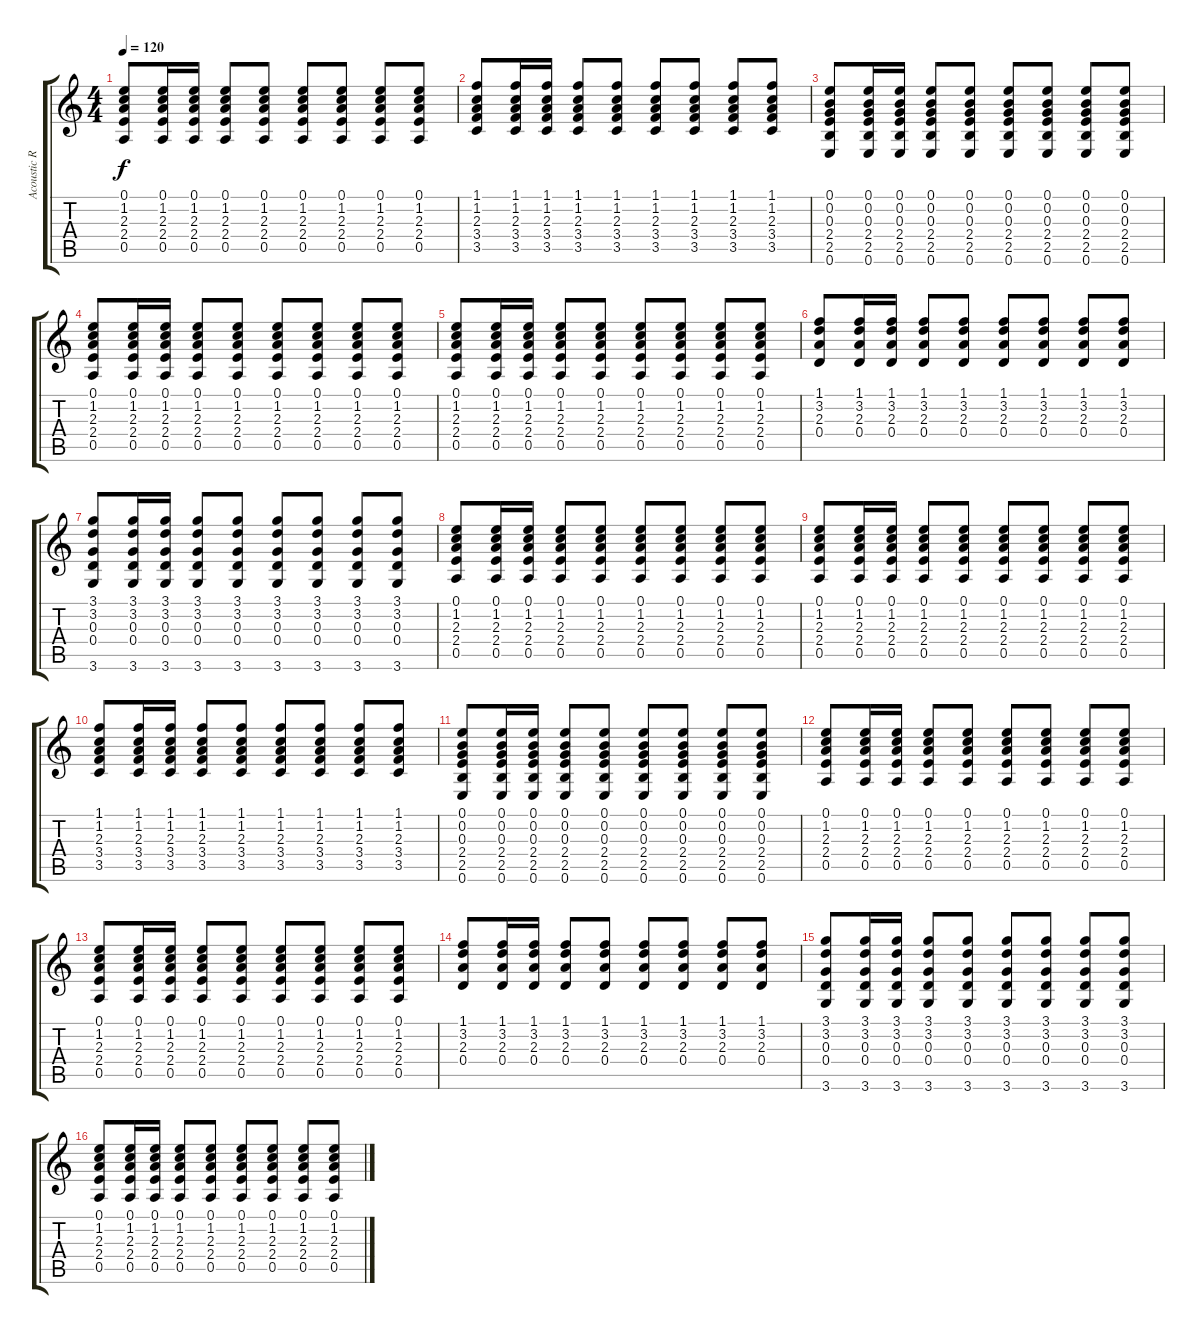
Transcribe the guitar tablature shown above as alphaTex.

\track ("Acoustic Rhythm" "Acoustic R") {instrument acousticguitarsteel}
\staff {score tabs}
\tuning (E4 B3 G3 D3 A2 E2) {hide}
\ts (4 4)
\tempo 120
\clef g2
\ks c
(0.1 1.2 2.3 2.4 0.5).8{dy f} (0.1 1.2 2.3 2.4 0.5).16 (0.1 1.2 2.3 2.4 0.5).16 (0.1 1.2 2.3 2.4 0.5).8 (0.1 1.2 2.3 2.4 0.5).8 (0.1 1.2 2.3 2.4 0.5).8 (0.1 1.2 2.3 2.4 0.5).8 (0.1 1.2 2.3 2.4 0.5).8 (0.1 1.2 2.3 2.4 0.5).8 |
(1.1 1.2 2.3 3.4 3.5).8 (1.1 1.2 2.3 3.4 3.5).16 (1.1 1.2 2.3 3.4 3.5).16 (1.1 1.2 2.3 3.4 3.5).8 (1.1 1.2 2.3 3.4 3.5).8 (1.1 1.2 2.3 3.4 3.5).8 (1.1 1.2 2.3 3.4 3.5).8 (1.1 1.2 2.3 3.4 3.5).8 (1.1 1.2 2.3 3.4 3.5).8 |
(0.1 0.2 0.3 2.4 2.5 0.6).8 (0.1 0.2 0.3 2.4 2.5 0.6).16 (0.1 0.2 0.3 2.4 2.5 0.6).16 (0.1 0.2 0.3 2.4 2.5 0.6).8 (0.1 0.2 0.3 2.4 2.5 0.6).8 (0.1 0.2 0.3 2.4 2.5 0.6).8 (0.1 0.2 0.3 2.4 2.5 0.6).8 (0.1 0.2 0.3 2.4 2.5 0.6).8 (0.1 0.2 0.3 2.4 2.5 0.6).8 |
(0.1 1.2 2.3 2.4 0.5).8 (0.1 1.2 2.3 2.4 0.5).16 (0.1 1.2 2.3 2.4 0.5).16 (0.1 1.2 2.3 2.4 0.5).8 (0.1 1.2 2.3 2.4 0.5).8 (0.1 1.2 2.3 2.4 0.5).8 (0.1 1.2 2.3 2.4 0.5).8 (0.1 1.2 2.3 2.4 0.5).8 (0.1 1.2 2.3 2.4 0.5).8 |
(0.1 1.2 2.3 2.4 0.5).8 (0.1 1.2 2.3 2.4 0.5).16 (0.1 1.2 2.3 2.4 0.5).16 (0.1 1.2 2.3 2.4 0.5).8 (0.1 1.2 2.3 2.4 0.5).8 (0.1 1.2 2.3 2.4 0.5).8 (0.1 1.2 2.3 2.4 0.5).8 (0.1 1.2 2.3 2.4 0.5).8 (0.1 1.2 2.3 2.4 0.5).8 |
(1.1 3.2 2.3 0.4).8 (1.1 3.2 2.3 0.4).16 (1.1 3.2 2.3 0.4).16 (1.1 3.2 2.3 0.4).8 (1.1 3.2 2.3 0.4).8 (1.1 3.2 2.3 0.4).8 (1.1 3.2 2.3 0.4).8 (1.1 3.2 2.3 0.4).8 (1.1 3.2 2.3 0.4).8 |
(3.1 3.2 0.3 0.4 3.6).8 (3.1 3.2 0.3 0.4 3.6).16 (3.1 3.2 0.3 0.4 3.6).16 (3.1 3.2 0.3 0.4 3.6).8 (3.1 3.2 0.3 0.4 3.6).8 (3.1 3.2 0.3 0.4 3.6).8 (3.1 3.2 0.3 0.4 3.6).8 (3.1 3.2 0.3 0.4 3.6).8 (3.1 3.2 0.3 0.4 3.6).8 |
(0.1 1.2 2.3 2.4 0.5).8 (0.1 1.2 2.3 2.4 0.5).16 (0.1 1.2 2.3 2.4 0.5).16 (0.1 1.2 2.3 2.4 0.5).8 (0.1 1.2 2.3 2.4 0.5).8 (0.1 1.2 2.3 2.4 0.5).8 (0.1 1.2 2.3 2.4 0.5).8 (0.1 1.2 2.3 2.4 0.5).8 (0.1 1.2 2.3 2.4 0.5).8 |
(0.1 1.2 2.3 2.4 0.5).8 (0.1 1.2 2.3 2.4 0.5).16 (0.1 1.2 2.3 2.4 0.5).16 (0.1 1.2 2.3 2.4 0.5).8 (0.1 1.2 2.3 2.4 0.5).8 (0.1 1.2 2.3 2.4 0.5).8 (0.1 1.2 2.3 2.4 0.5).8 (0.1 1.2 2.3 2.4 0.5).8 (0.1 1.2 2.3 2.4 0.5).8 |
(1.1 1.2 2.3 3.4 3.5).8 (1.1 1.2 2.3 3.4 3.5).16 (1.1 1.2 2.3 3.4 3.5).16 (1.1 1.2 2.3 3.4 3.5).8 (1.1 1.2 2.3 3.4 3.5).8 (1.1 1.2 2.3 3.4 3.5).8 (1.1 1.2 2.3 3.4 3.5).8 (1.1 1.2 2.3 3.4 3.5).8 (1.1 1.2 2.3 3.4 3.5).8 |
(0.1 0.2 0.3 2.4 2.5 0.6).8 (0.1 0.2 0.3 2.4 2.5 0.6).16 (0.1 0.2 0.3 2.4 2.5 0.6).16 (0.1 0.2 0.3 2.4 2.5 0.6).8 (0.1 0.2 0.3 2.4 2.5 0.6).8 (0.1 0.2 0.3 2.4 2.5 0.6).8 (0.1 0.2 0.3 2.4 2.5 0.6).8 (0.1 0.2 0.3 2.4 2.5 0.6).8 (0.1 0.2 0.3 2.4 2.5 0.6).8 |
(0.1 1.2 2.3 2.4 0.5).8 (0.1 1.2 2.3 2.4 0.5).16 (0.1 1.2 2.3 2.4 0.5).16 (0.1 1.2 2.3 2.4 0.5).8 (0.1 1.2 2.3 2.4 0.5).8 (0.1 1.2 2.3 2.4 0.5).8 (0.1 1.2 2.3 2.4 0.5).8 (0.1 1.2 2.3 2.4 0.5).8 (0.1 1.2 2.3 2.4 0.5).8 |
(0.1 1.2 2.3 2.4 0.5).8 (0.1 1.2 2.3 2.4 0.5).16 (0.1 1.2 2.3 2.4 0.5).16 (0.1 1.2 2.3 2.4 0.5).8 (0.1 1.2 2.3 2.4 0.5).8 (0.1 1.2 2.3 2.4 0.5).8 (0.1 1.2 2.3 2.4 0.5).8 (0.1 1.2 2.3 2.4 0.5).8 (0.1 1.2 2.3 2.4 0.5).8 |
(1.1 3.2 2.3 0.4).8 (1.1 3.2 2.3 0.4).16 (1.1 3.2 2.3 0.4).16 (1.1 3.2 2.3 0.4).8 (1.1 3.2 2.3 0.4).8 (1.1 3.2 2.3 0.4).8 (1.1 3.2 2.3 0.4).8 (1.1 3.2 2.3 0.4).8 (1.1 3.2 2.3 0.4).8 |
(3.1 3.2 0.3 0.4 3.6).8 (3.1 3.2 0.3 0.4 3.6).16 (3.1 3.2 0.3 0.4 3.6).16 (3.1 3.2 0.3 0.4 3.6).8 (3.1 3.2 0.3 0.4 3.6).8 (3.1 3.2 0.3 0.4 3.6).8 (3.1 3.2 0.3 0.4 3.6).8 (3.1 3.2 0.3 0.4 3.6).8 (3.1 3.2 0.3 0.4 3.6).8 |
(0.1 1.2 2.3 2.4 0.5).8 (0.1 1.2 2.3 2.4 0.5).16 (0.1 1.2 2.3 2.4 0.5).16 (0.1 1.2 2.3 2.4 0.5).8 (0.1 1.2 2.3 2.4 0.5).8 (0.1 1.2 2.3 2.4 0.5).8 (0.1 1.2 2.3 2.4 0.5).8 (0.1 1.2 2.3 2.4 0.5).8 (0.1 1.2 2.3 2.4 0.5).8
